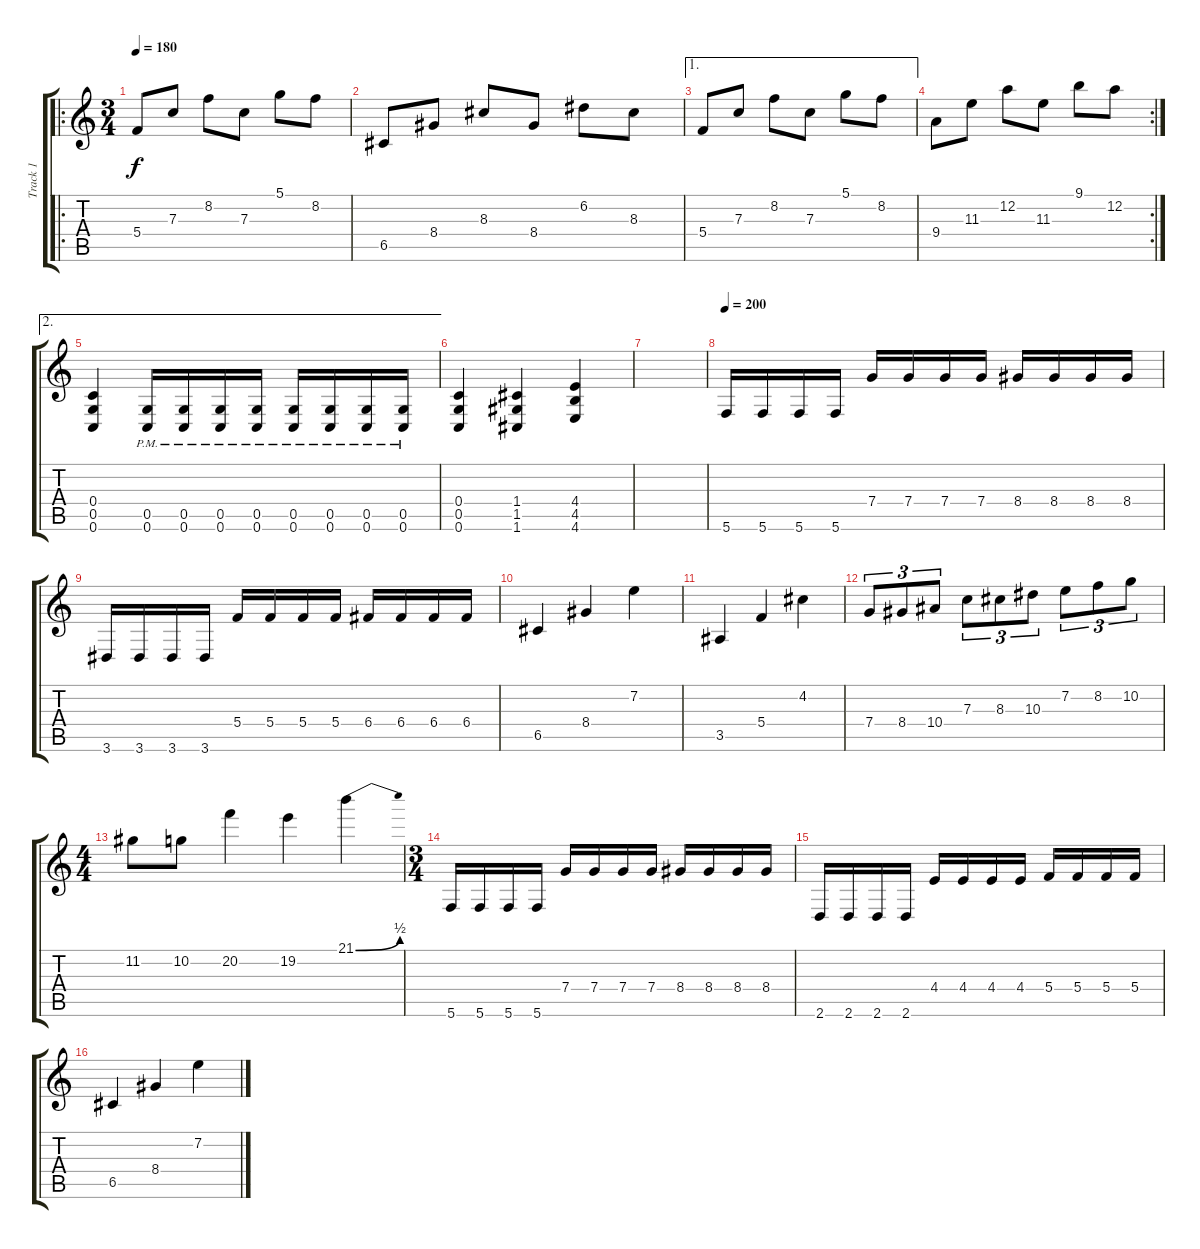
\track ("Track 1" "Track 1") {instrument distortionguitar}
\staff {score tabs}
\tuning (D4 A3 F3 C3 G2 C2) {hide}
\ro
\ts (3 4)
\tempo 180
\clef g2
\ks c
5.4.8{dy f} 7.3.8 8.2.8 7.3.8 5.1.8 8.2.8 |
6.5.8 8.4.8 8.3.8 8.4.8 6.2.8 8.3.8 |
\ae 1
5.4.8 7.3.8 8.2.8 7.3.8 5.1.8 8.2.8 |
\rc 2
9.4.8 11.3.8 12.2.8 11.3.8 9.1.8 12.2.8 |
\ae 2
(0.4 0.5 0.6).4 (0.5{pm} 0.6{pm}).16 (0.5{pm} 0.6{pm}).16 (0.5{pm} 0.6{pm}).16 (0.5{pm} 0.6{pm}).16 (0.5{pm} 0.6{pm}).16 (0.5{pm} 0.6{pm}).16 (0.5{pm} 0.6{pm}).16 (0.5{pm} 0.6{pm}).16 |
(0.4 0.5 0.6).4 (1.4 1.5 1.6).4 (4.4 4.5 4.6).4 |
|
\tempo 200
5.6.16 5.6.16 5.6.16 5.6.16 7.4.16 7.4.16 7.4.16 7.4.16 8.4.16 8.4.16 8.4.16 8.4.16 |
3.6.16 3.6.16 3.6.16 3.6.16 5.4.16 5.4.16 5.4.16 5.4.16 6.4.16 6.4.16 6.4.16 6.4.16 |
6.5.4 8.4.4 7.2.4 |
3.5.4 5.4.4 4.2.4 |
7.4.8{tu (3 2)} 8.4.8{tu (3 2)} 10.4.8{tu (3 2)} 7.3.8{tu (3 2)} 8.3.8{tu (3 2)} 10.3.8{tu (3 2)} 7.2.8{tu (3 2)} 8.2.8{tu (3 2)} 10.2.8{tu (3 2)} |
\ts (4 4)
11.2.8 10.2.8 20.2.4 19.2.4 21.1{be (bend 0 0 60 2)}.4 |
\ts (3 4)
5.6.16 5.6.16 5.6.16 5.6.16 7.4.16 7.4.16 7.4.16 7.4.16 8.4.16 8.4.16 8.4.16 8.4.16 |
2.6.16 2.6.16 2.6.16 2.6.16 4.4.16 4.4.16 4.4.16 4.4.16 5.4.16 5.4.16 5.4.16 5.4.16 |
6.5.4 8.4.4 7.2.4
